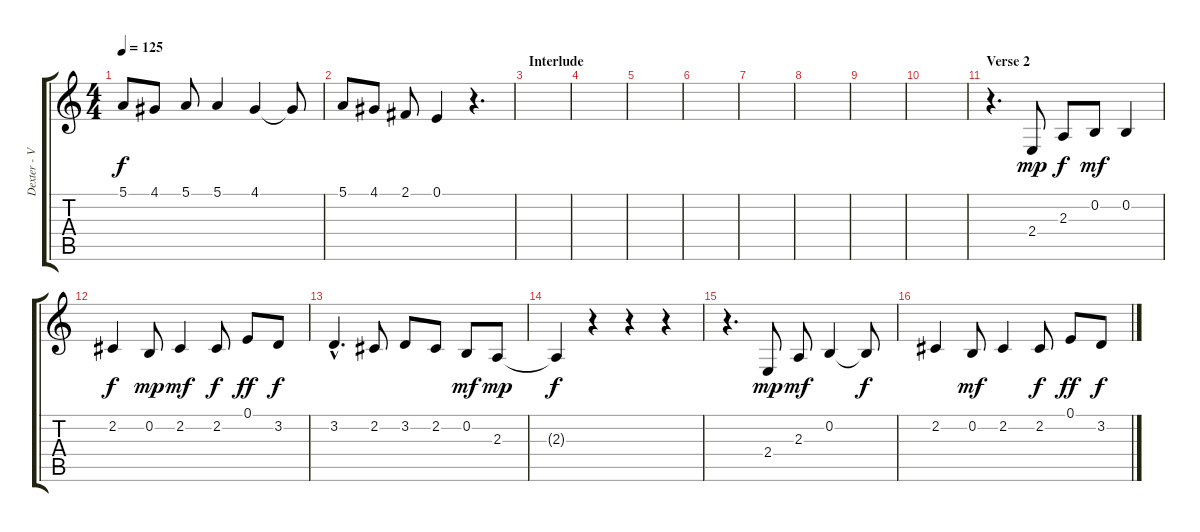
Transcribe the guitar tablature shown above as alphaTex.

\track ("Dexter - Vox" "Dexter - V") {instrument lead6voice}
\staff {score tabs}
\tuning (E4 B3 G3 D3 A2 E2) {hide}
\ts (4 4)
\tempo 125
\clef g2
\ks c
5.1{t}.8{dy f} 4.1.8 5.1.8 5.1.4 4.1.4 4.1{t}.8 |
5.1.8 4.1.8 2.1.8 0.1.4 r.4{d} |
\section ("" "Interlude")
|
|
|
|
|
|
|
|
\section ("" "Verse 2")
r.4{d} 2.4.8{dy mp} 2.3.8{dy f} 0.2.8{dy mf} 0.2.4 |
2.2.4{dy f} 0.2.8{dy mp} 2.2.4{dy mf} 2.2.8{dy f} 0.1.8{dy ff} 3.2.8{dy f} |
3.2{hac}.4{d} 2.2.8 3.2.8 2.2.8 0.2.8{dy mf} 2.3.8{dy mp} |
2.3{t}.4{dy f} r.4 r.4 r.4 |
r.4{d} 2.4.8{dy mp} 2.3.8{dy mf} 0.2.4 0.2{t}.8{dy f} |
2.2.4 0.2.8{dy mf} 2.2.4 2.2.8{dy f} 0.1.8{dy ff} 3.2.8{dy f}
